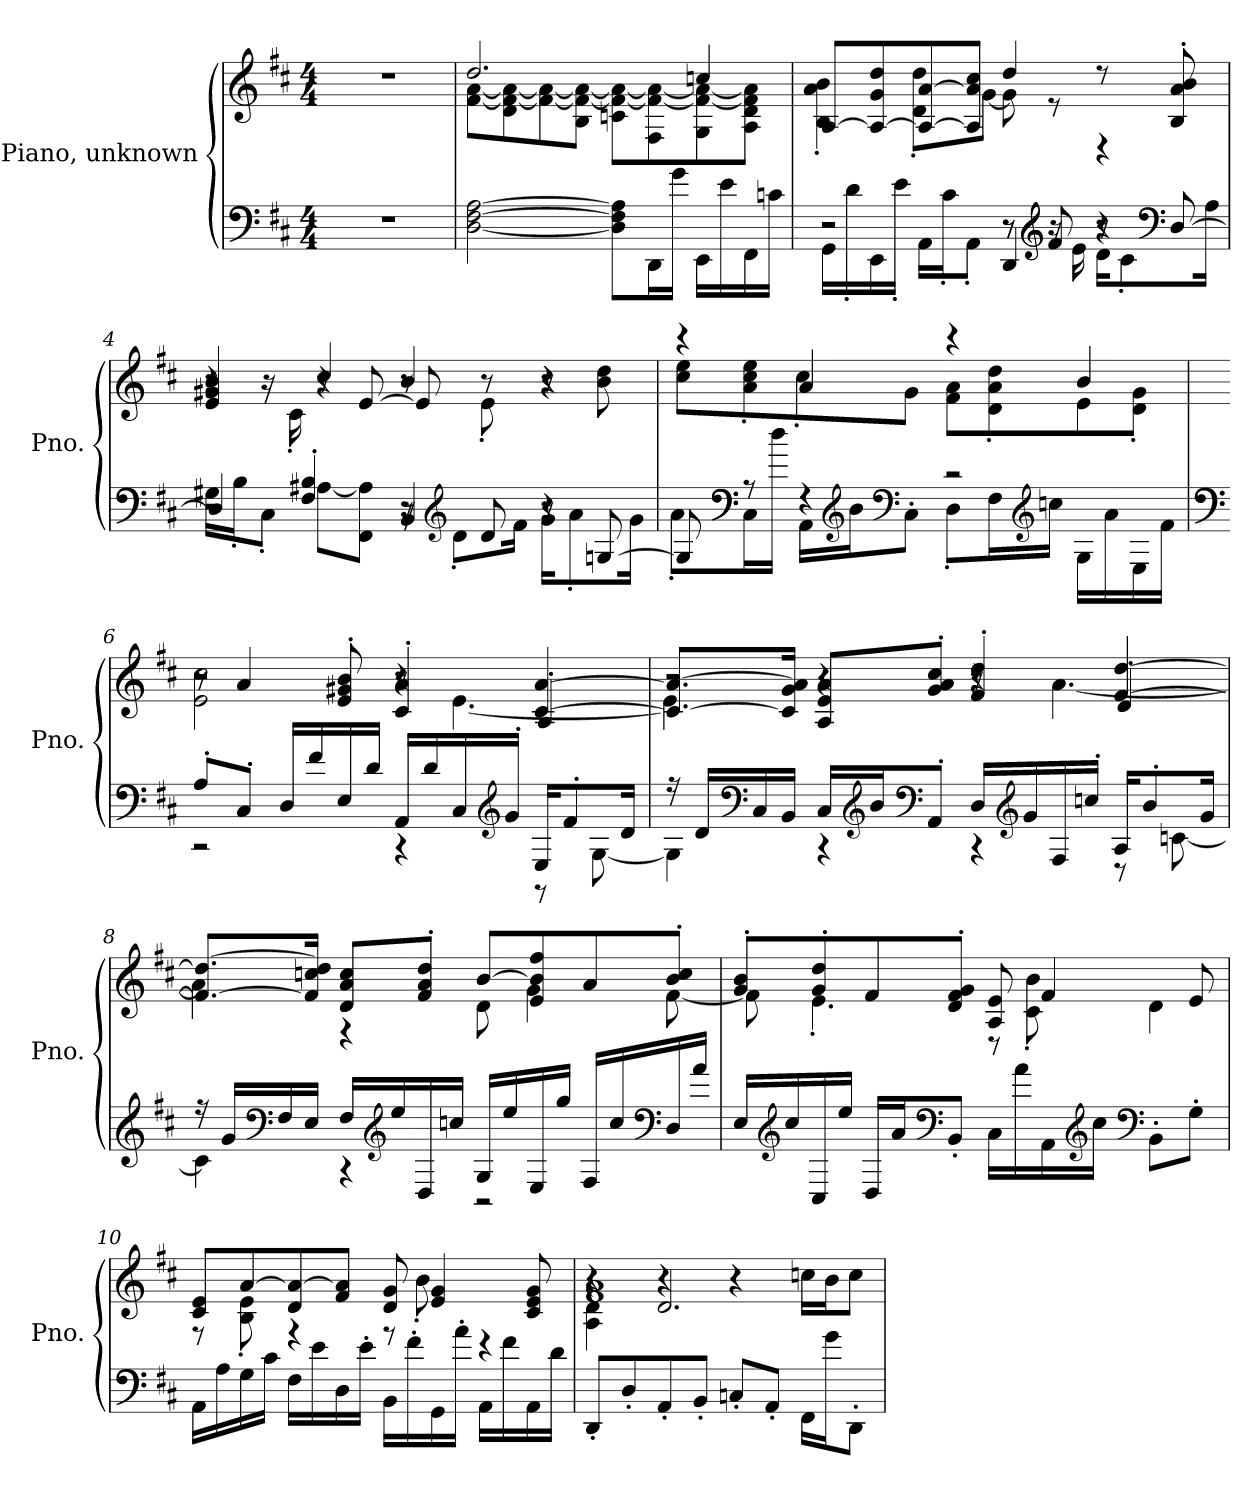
**kern	**kern
*part1	*part1
*staff2	*staff1
*I"Piano, unknown	*
*I'Pno.	*
*clefF4	*clefG2
*k[f#c#]	*k[f#c#]
*M4/4	*M4/4
*MM120	*MM120
=1	=1
1r	1r
=2	=2
*	*^
[2D\ [2F#\ [2A\	2.dd/	[8f#\ [8a\L
.	.	8d\ 8f#\_ 8a\_
.	.	8f#\_ 8a\_
.	.	8B\ 8f#\_ 8a\_J
8D\] 8F#\] 8A\]L	.	8cn\ 8f#\_ 8a\_L
16DD\L	.	8F#\ 8f#\_ 8a\_
16g\JJ	.	.
16EE\LL	4ccn/	8G\ 8f#\_ 8a\_
16e\	.	.
16FF#\	.	8A\ 8d\ 8f#\] 8a\]J
16cn\JJ	.	.
=3	=3	=3
*^	*	*
*	*^	*	*
2r	16GG\LL	2r	[8A/L	4B\' 4a\' 4b\'
.	16d'\	.	.	.
.	16EE\	.	8A/_ 8g/ 8dd/	.
.	16e'\JJ	.	.	.
.	16AA\LL	.	8A/_ [8a/	8d\' 8dd\'L
.	16c#'\J	.	.	.
.	8AA'\J	.	8A/] 8a/] 8cc#/J	[8g\J
8r	8r	4DD/	4dd/	8g\]
*clefG2	*	*	*	*
8f#/	16r	.	.	8r
.	16e\	.	.	.
4r	16d\KL	8r	8r	4r
.	8c#'\	.	.	.
*clefF4	*	*	*	*
.	.	[8D/	8B/' 8a/' 8b/'	.
.	16A\Jk	.	.	.
!!LO:LB:g=z
=4	=4	=4	=4	=4
*	*	*	*	*^
2r	16G#X\LL	4D/]	4e/ 4g#X/ 4b/	8r	4r
.	16B'\J	.	.	.	.
.	8C#'\J	.	.	16r	.
.	.	.	.	16c#'\	.
.	[8A#X\L	4F#/' 4B/'	4cc#/	4r	8r
.	8FF#\ 8A#\]J	.	.	.	[8e/
8r	16r	4BB/	4b/	8r	8e/]
*clefG2	*	*	*	*	*
.	8d'\L	.	.	.	.
8d/	.	.	.	8e'\	8r
.	16f#\Jk	.	.	.	.
8r	16g\KL	4r	4r	8r	4r
.	8a'\	.	.	.	.
[8Gn/	.	.	.	8b\ 8dd\	.
.	16g\Jk	.	.	.	.
*	*v	*v	*	*	*
*	*	*	*v	*v
=5	=5	=5	=5
8G/]	8a'\L	4r	8cc#\ 8ee\L
*clefF4	*	*	*
8r	16C#\L	.	8a\' 8cc#\' 8ee\'
.	16dd\JJ	.	.
4r	16AA\LL	4a/	8cc#'\
*clefG2	*	*	*
.	16b\J	.	.
*clefF4	*	*	*
.	8C#'\J	.	8g\J
2r	8D'\L	4r	8f#\ 8a\L
.	16F#\L	.	8d\' 8a\' 8dd\'
*clefG2	*	*	*
.	16ccn\JJ	.	.
.	16G\LL	4b/	8e\
.	16a\	.	.
.	16E\	.	8d\' 8g\'J
.	16f#\JJ	.	.
*	*	*v	*v
!!LO:LB:g=z
=6	=6	=6
*clefF4	*	*
*	*	*^
*	*	*	*^
8A'/L	2r	8r	2e\ 2cc#\	2r
8C#'/J	.	4a/	.	.
16D/LL	.	.	.	.
16f#/	.	.	.	.
16E/	.	8e/' 8g#X/' 8b/'	.	.
16d/JJ	.	.	.	.
16AA/LL	4r	4c#/' 4a/'	8r	4r
16d/	.	.	.	.
16C#/	.	.	[4.e\	.
*clefG2	*	*	*	*
16g'/JJ	.	.	.	.
16E/KL	8r	[4c#/ [4a/	.	4A'/
8f#'/	.	.	.	.
.	[8G\	.	.	.
16d/Jk	.	.	.	.
=7	=7	=7	=7	=7
16r	4G\]	8.c#/_ 8.a/_L	4e\]	2r
16d/LL	.	.	.	.
*clefF4	*	*	*	*
16C#/	.	.	.	.
16BB/JJ	.	16c#/] 16g/ 16a/]Jk	.	.
16C#/LL	4r	8A/ 8e/ 8a/L	4r	.
*clefG2	*	*	*	*
16b/J	.	.	.	.
*clefF4	*	*	*	*
8AA'/J	.	8g/' 8a/' 8cc#/'J	.	.
16D/LL	4r	4f#/' 4dd/'	8r	4r
*clefG2	*	*	*	*
16g/	.	.	.	.
16F#/	.	.	[4.a\	.
16ccn'/JJ	.	.	.	.
16A/KL	8r	[4f#/ [4dd/	.	4d'/
8b'/	.	.	.	.
.	[8cn\	.	.	.
16g/Jk	.	.	.	.
*	*	*	*v	*v
!!LO:LB:g=z
=8	=8	=8	=8
16r	4c\]	8.f#/_ 8.dd/_L	4a\]
16g/LL	.	.	.
*clefF4	*	*	*
16F#/	.	.	.
16E/JJ	.	16f#/] 16ccn/ 16dd/]Jk	.
16F#/LL	4r	8d/ 8a/ 8cc/L	4r
*clefG2	*	*	*
16ee/	.	.	.
16D/	.	8f#/' 8a/' 8dd/'J	.
16ccn/JJ	.	.	.
16G/LL	2r	[8b/L	8d\
16ee/	.	.	.
16E/	.	8e/ 8b/] 8ff#/	4g\
16gg/JJ	.	.	.
16F#/LL	.	8a/	.
16cc/	.	.	.
*clefF4	*	*	*
16D/	.	8b/' 8cc/'J	[8f#\
16a/JJ	.	.	.
*v	*v	*	*
=9	=9	=9
16E/LL	8g/' 8b/'L	8f#\]
*clefG2	*	*
16cc#/	.	.
16C#/	8g/' 8dd/'	4.e'\
16ee/JJ	.	.
16D/LL	8f#/	.
16a/J	.	.
*clefF4	*	*
8BB'/J	8d/' 8f#/' 8g/'J	.
16C#\LL	8A/ 8e/	8r
16a\	.	.
16AA\	4f#/	8c#\' 8b\'
*clefG2	*	*
16cc#\JJ	.	.
*clefF4	*	*
8BB'\L	.	4d\
8G'\J	8e/	.
!!LO:LB:g=z	!!
=10	=10	=10
16AA\LL	8c#/ 8e/L	8r
16A\	.	.
16G\	[8a/	8B\' 8e\'
16c#\JJ	.	.
16F#\LL	8d/ 8a/_	4r
16e\	.	.
16D\	8f#/ 8a/]J	.
16e'\JJ	.	.
16BB\LL	8d/ 8g/	8r
16f#'\	.	.
16GG\	4e/ 4g/	8b'\
16a'\JJ	.	.
16AA\LL	.	4r
16f#\	.	.
16AA\	8c#/ 8e/ 8g/	.
16d\JJ	.	.
=11	=11	=11
*	*	*^
8DD'/L	1f# 1a	4A\ 4d\	4r
8D'/	.	.	.
8AA'/	.	4r	2.d/
8BB'/J	.	.	.
8Cn'/L	.	4r	.
8AA'/J	.	.	.
16FF#\LL	.	16ccn\LL	.
16g\J	.	16b\J	.
8DD'\J	.	8cc\J	.
*	*v	*v	*v
=	=
*-	*-
